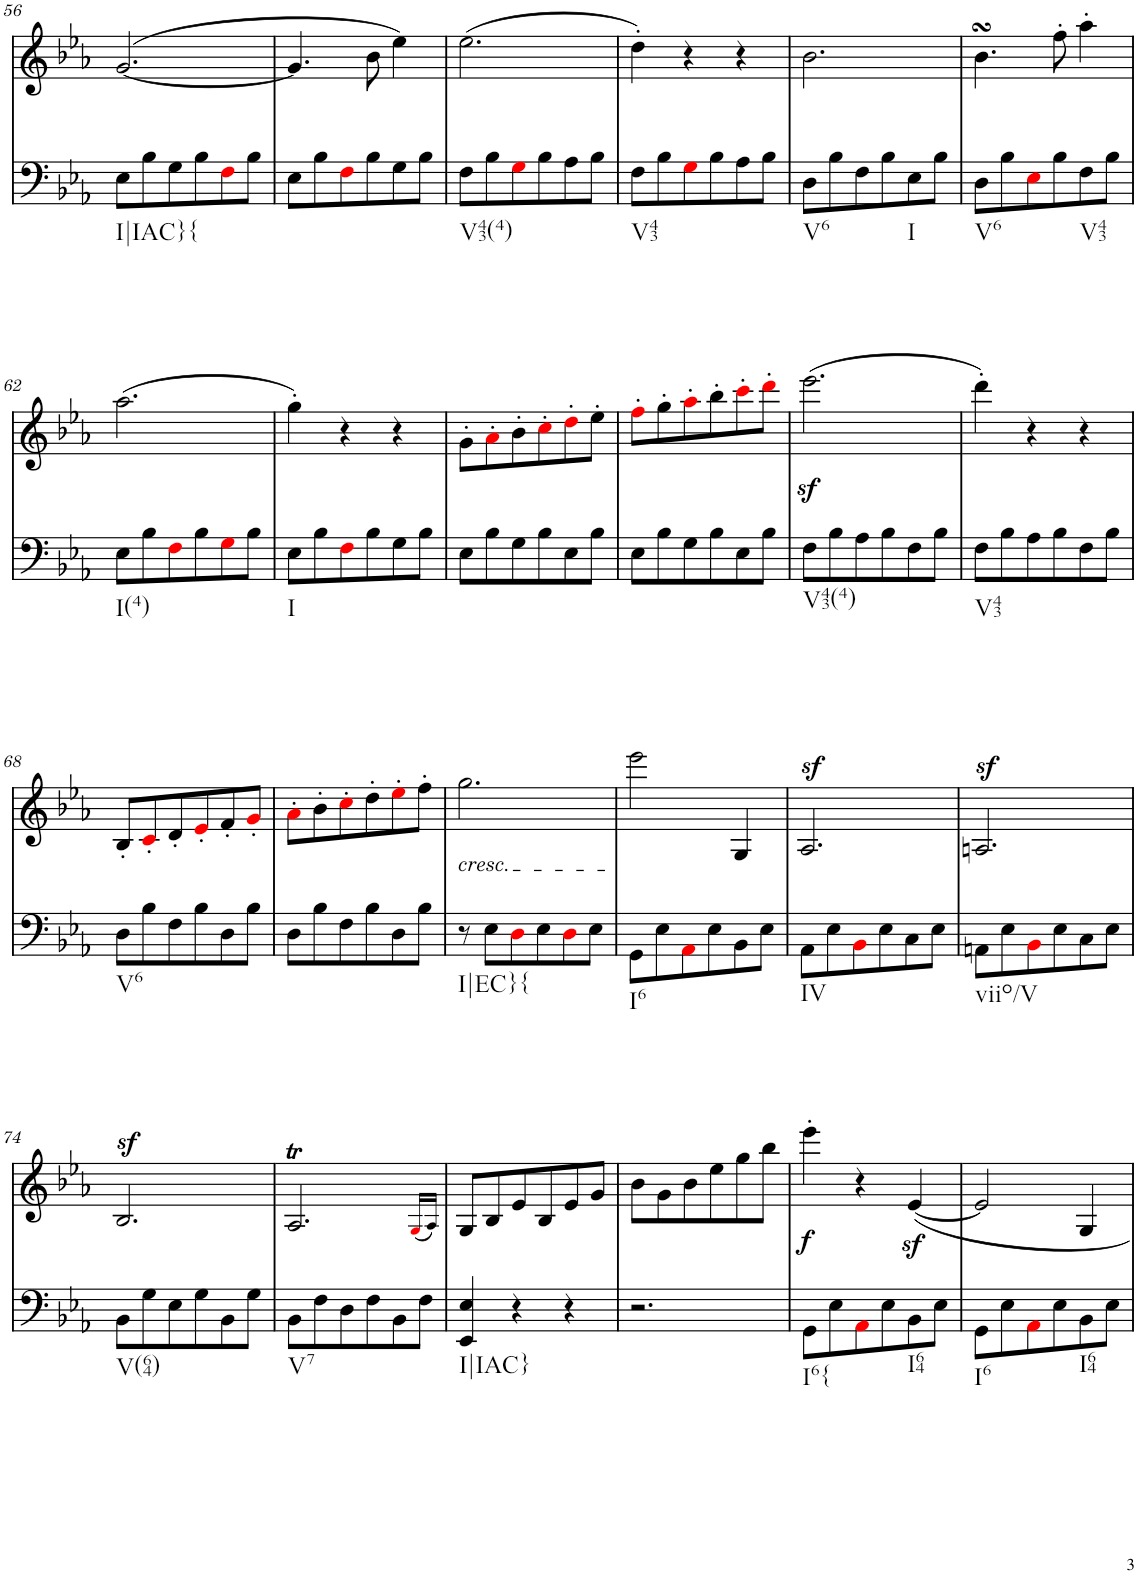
**kern	**kern	**dynam
*part2	*part1	*part1
*staff2	*staff1	*staff1
*I"piano	*I"piano	*
*I'Pno	*I'Pno	*
!!LO:PB:g=z
*clefF4	*clefG2	*
*k[b-e-a-]	*k[b-e-a-]	*
*c:	*c:	*
*M3/4	*M3/4	*
=56	=56	=56
!LO:TX:b:t=I|IAC}{	!	!
8E-\L	([2.g/	.
8B-\	.	.
8G\	.	.
8B-\	.	.
8Fi\	.	.
8B-\J	.	.
=57	=57	=57
8E-\L	4.g/]	.
8B-\	.	.
8Fi\	.	.
8B-\	8b-\	.
8G\	4ee-\)	.
8B-\J	.	.
=58	=58	=58
!LO:TX:b:t=V43(4)	!	!
8F\L	(2.ee-\	.
8B-\	.	.
8Gi\	.	.
8B-\	.	.
8A-\	.	.
8B-\J	.	.
=59	=59	=59
!LO:TX:b:t=V43	!	!
8F\L	4dd'\)	.
8B-\	.	.
8Gi\	4r	.
8B-\	.	.
8A-\	4r	.
8B-\J	.	.
=60	=60	=60
!LO:TX:b:t=V6	!	!
8D\L	2.b-\	.
8B-\	.	.
8F\	.	.
8B-\	.	.
!LO:TX:b:t=I	!	!
8E-\	.	.
8B-\J	.	.
=61	=61	=61
!LO:TX:b:t=V6	!	!
8D\L	4.b-sSSS\	.
8B-\	.	.
8E-i\	.	.
8B-\	8ff'\	.
!LO:TX:b:t=V43	!	!
8F\	4aa-'\	.
8B-\J	.	.
!!LO:LB:g=z
=62	=62	=62
!LO:TX:b:t=I(4)	!	!
8E-\L	(2.aa-\	.
8B-\	.	.
8Fi\	.	.
8B-\	.	.
8Gi\	.	.
8B-\J	.	.
=63	=63	=63
!LO:TX:b:t=I	!	!
8E-\L	4gg'\)	.
8B-\	.	.
8Fi\	4r	.
8B-\	.	.
8G\	4r	.
8B-\J	.	.
=64	=64	=64
8E-\L	8g'\L	.
8B-\	8a-'i\	.
8G\	8b-'\	.
8B-\	8cc'i\	.
8E-\	8dd'i\	.
8B-\J	8ee-'\J	.
=65	=65	=65
8E-\L	8ff'i\L	.
8B-\	8gg'\	.
8G\	8aa-'i\	.
8B-\	8bb-'\	.
8E-\	8ccc'i\	.
8B-\J	8ddd'i\J	.
=66	=66	=66
!LO:TX:b:t=V43(4)	!	!
8F\L	(2.eee-z<\	.
8B-\	.	.
8A-\	.	.
8B-\	.	.
8F\	.	.
8B-\J	.	.
=67	=67	=67
!LO:TX:b:t=V43	!	!
8F\L	4ddd'\)	.
8B-\	.	.
8A-\	4r	.
8B-\	.	.
8F\	4r	.
8B-\J	.	.
!!LO:LB:g=z
=68	=68	=68
!LO:TX:b:t=V6	!	!
8D\L	8B-'/L	.
8B-\	8c'i/	.
8F\	8d'/	.
8B-\	8e-'i/	.
8D\	8f'/	.
8B-\J	8g'i/J	.
=69	=69	=69
8D\L	8a-'i\L	.
8B-\	8b-'\	.
8F\	8cc'i\	.
8B-\	8dd'\	.
8D\	8ee-'i\	.
8B-\J	8ff'\J	.
=70	=70	=70
!	!LO:TX:b:i:t=cresc.	!
!LO:TX:b:t=I|EC}{	!	!
8r	2.gg\	.
8E-\L	.	.
8Di\	.	.
8E-\	.	.
8Di\	.	.
8E-\J	.	.
=71	=71	=71
!LO:TX:b:t=I6	!	!
8GG\L	2eee-\	.
8E-\	.	.
8AA-i\	.	.
8E-\	.	.
8BB-\	4G/	.
8E-\J	.	.
=72	=72	=72
!LO:TX:b:t=IV	!	!
8AA-\L	2.A-z>/	.
8E-\	.	.
8BB-i\	.	.
8E-\	.	.
8C\	.	.
8E-\J	.	.
=73	=73	=73
!LO:TX:b:t=viio/V	!	!
8AAn\L	2.Anz>/	.
8E-\	.	.
8BB-i\	.	.
8E-\	.	.
8C\	.	.
8E-\J	.	.
!!LO:LB:g=z
=74	=74	=74
!LO:TX:b:t=V(64)	!	!
8BB-\L	2.B-z>/	.
8G\	.	.
8E-\	.	.
8G\	.	.
8BB-\	.	.
8G\J	.	.
=75	=75	=75
!LO:TX:b:t=V7	!	!
8BB-\L	2.A-T/	.
8F\	.	.
8D\	.	.
8F\	.	.
8BB-\	.	.
8F\J	.	.
.	(16qGi/LL	.
.	16qA-/JJ)	.
=76	=76	=76
!LO:TX:b:t=I|IAC}	!	!
4EE-/ 4E-/	8G/L	.
.	8B-/	.
4r	8e-/	.
.	8B-/	.
4r	8e-/	.
.	8g/J	.
=77	=77	=77
2.r	8b-\L	.
.	8g\	.
.	8b-\	.
.	8ee-\	.
.	8gg\	.
.	8bb-\J	.
=78	=78	=78
!LO:TX:b:t=I6{	!	!
!	!	!LO:DY:b
8GG\L	4eee-'\	f
8E-\	.	.
8AA-i\	4r	.
8E-\	.	.
!LO:TX:b:t=I64	!	!
8BB-\	[4e-z</	.
8E-\J	.	.
=79	=79	=79
!LO:TX:b:t=I6	!	!
8GG\L	2e-/]	.
8E-\	.	.
8AA-i\	.	.
8E-\	.	.
!LO:TX:b:t=I64	!	!
8BB-\	4G/	.
8E-\J	.	.
=	=	=
*-	*-	*-
